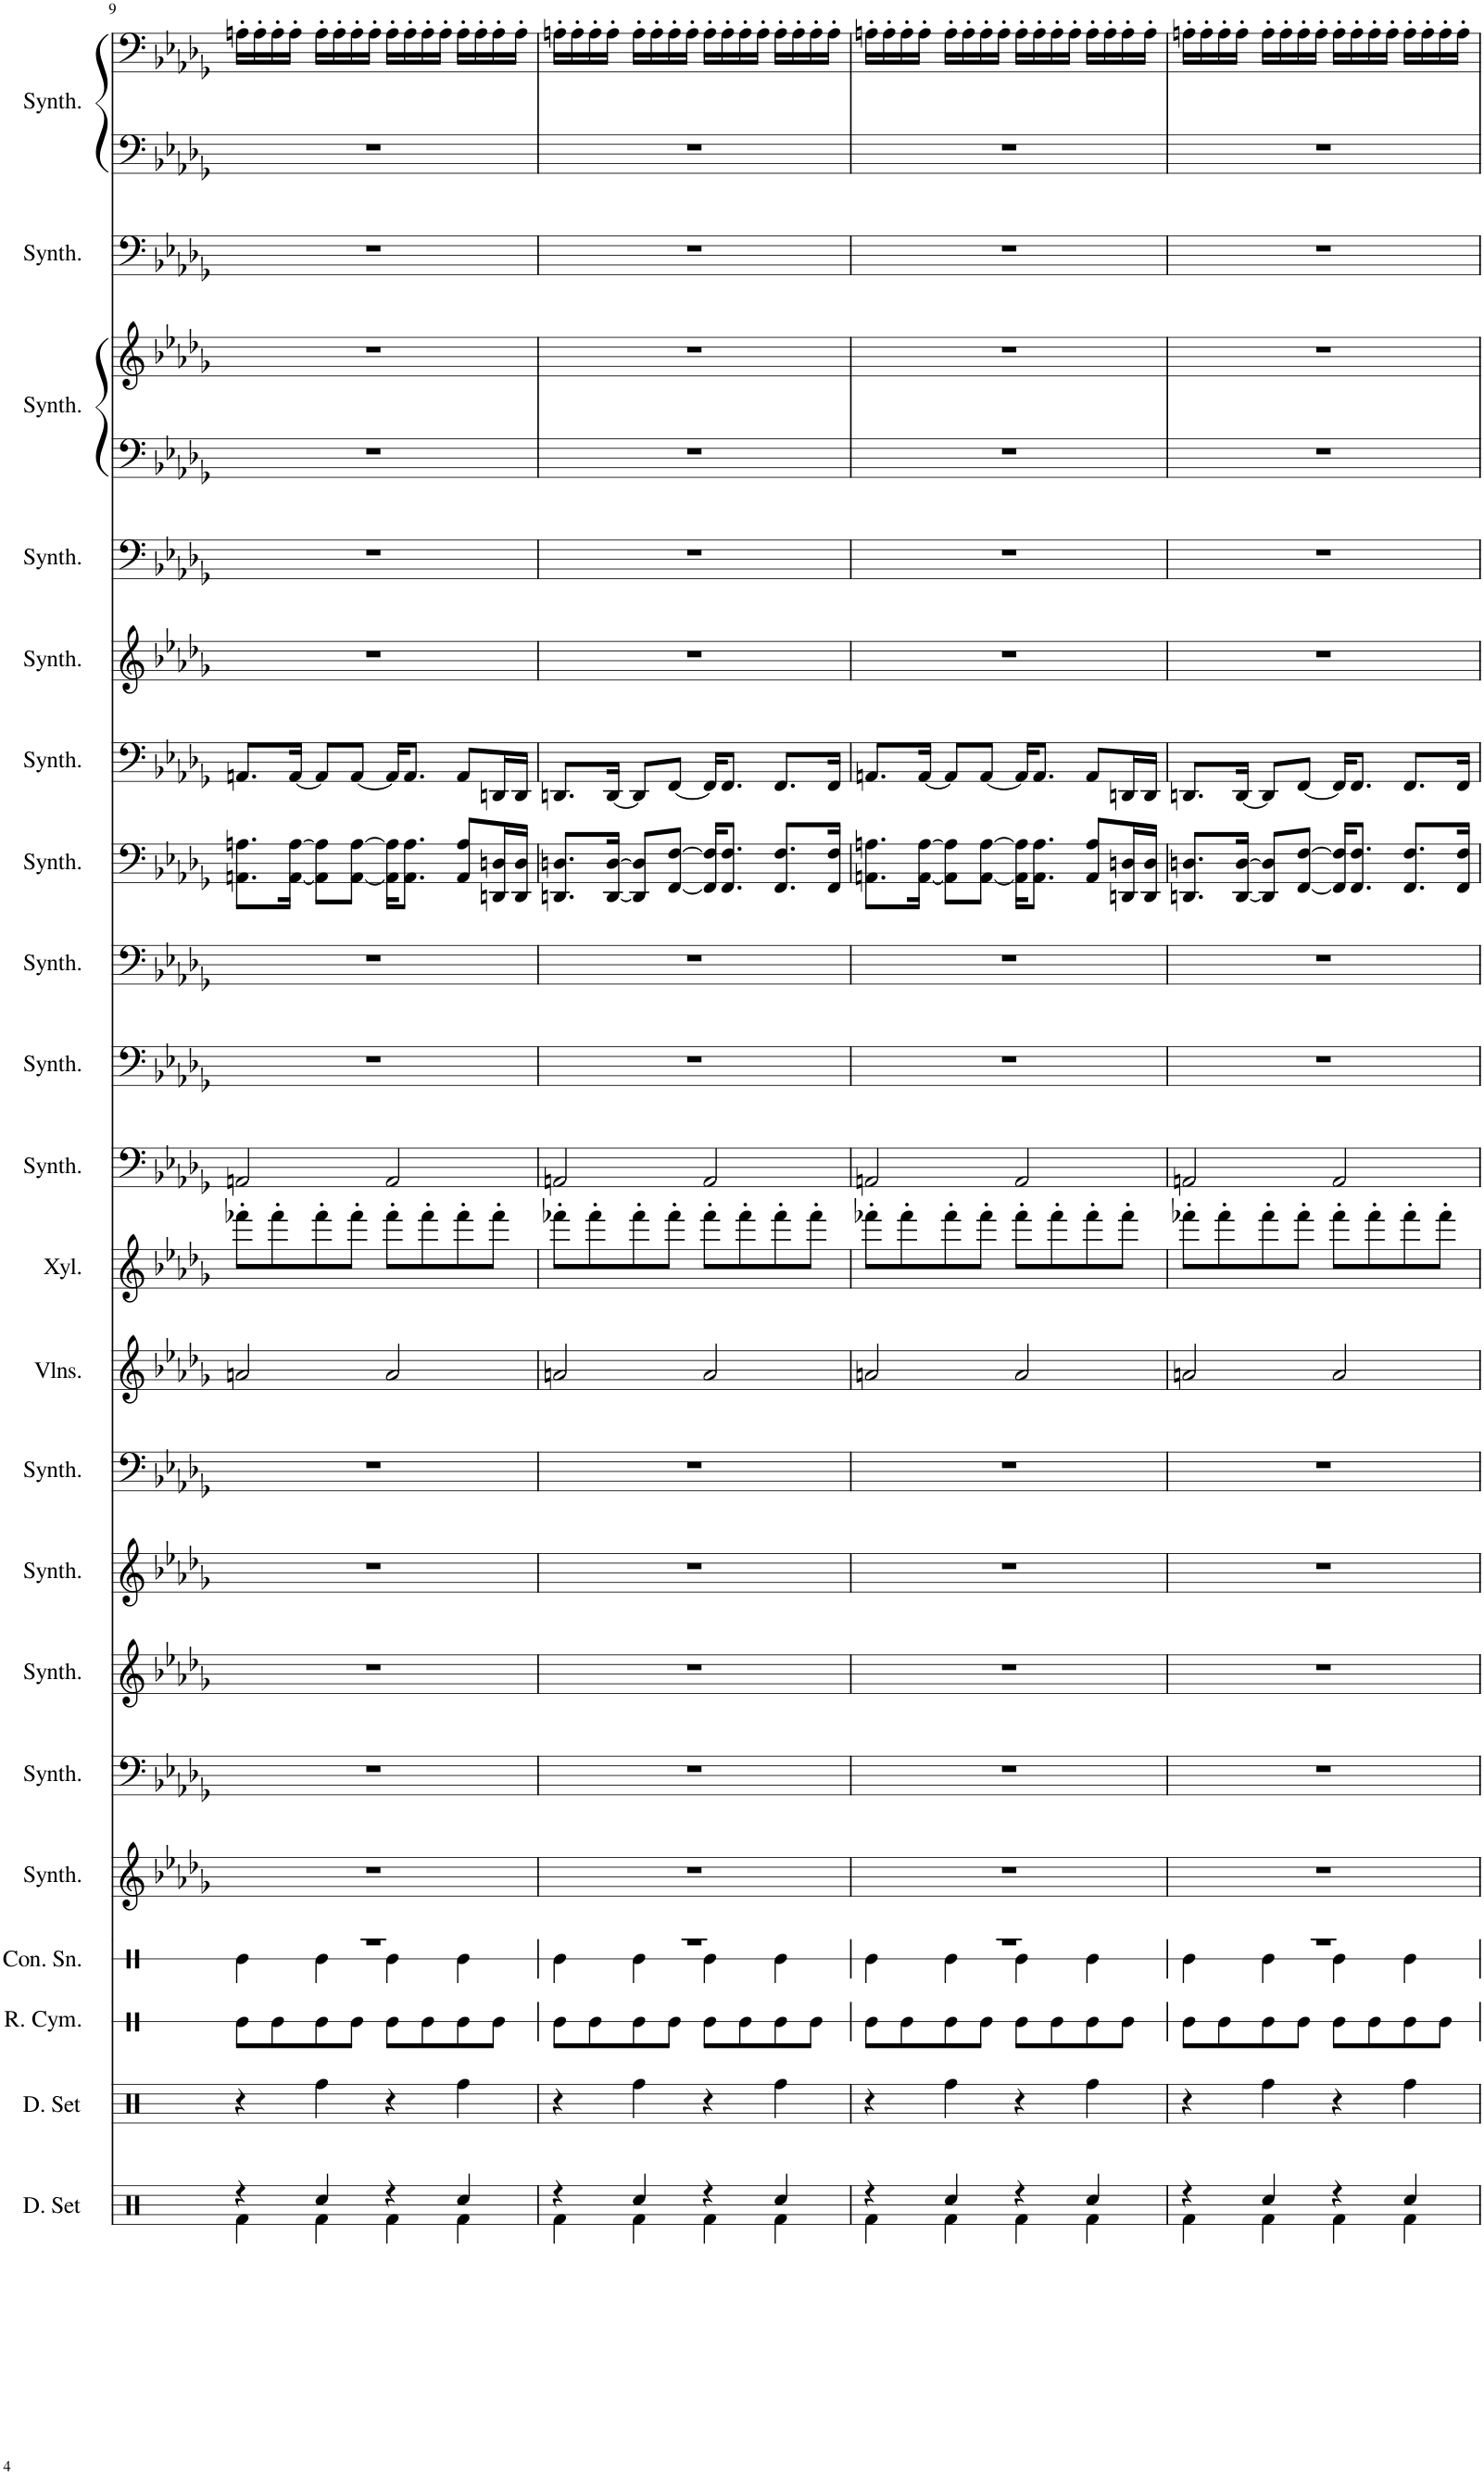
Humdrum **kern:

**kern	**kern	**kern	**kern	**kern	**kern	**kern	**kern	**kern	**kern	**kern	**kern	**kern	**kern	**kern	**kern	**kern	**kern	**kern	**kern	**kern	**kern	**kern
*part21	*part20	*part19	*part18	*part17	*part16	*part15	*part14	*part13	*part12	*part11	*part10	*part9	*part8	*part7	*part6	*part5	*part4	*part3	*part3	*part2	*part1	*part1
*staff23	*staff22	*staff21	*staff20	*staff19	*staff18	*staff17	*staff16	*staff15	*staff14	*staff13	*staff12	*staff11	*staff10	*staff9	*staff8	*staff7	*staff6	*staff5	*staff4	*staff3	*staff2	*staff1
*I"Drumset	*I"Drumset	*I"Ride Cymbal	*I"Concert Snare Drum	*I"Square Synthesizer	*I"Brass Synthesizer	*I"Saw Synthesizer	*I"Effect Synthesizer	*I"Effect Synthesizer	*I"Violins	*I"Xylophone	*I"Saw Synthesizer	*I"Pad Synthesizer	*I"Bass Synthesizer	*I"Effect Synthesizer	*I"Bass Synthesizer	*I"Saw Synthesizer	*I"Square Synthesizer	*I"Pad Synthesizer	*	*I"Effect Synthesizer	*I"Saw Synthesizer	*
*I'D. Set	*I'D. Set	*I'R. Cym.	*I'Con. Sn.	*I'Synth.	*I'Synth.	*I'Synth.	*I'Synth.	*I'Synth.	*I'Vlns.	*I'Xyl.	*I'Synth.	*I'Synth.	*I'Synth.	*I'Synth.	*I'Synth.	*I'Synth.	*I'Synth.	*I'Synth.	*	*I'Synth.	*I'Synth.	*
!!LO:PB:g=z
*clefX	*clefX	*clefX	*clefX	*clefG2	*clefF4	*clefG2	*clefG2	*clefF4	*clefG2	*clefG2	*clefF4	*clefF4	*clefF4	*clefF4	*clefF4	*clefG2	*clefF4	*clefF4	*clefG2	*clefF4	*clefF4	*clefF4
*	*	*	*	*	*	*	*	*	*	*Trd-7c-12	*	*	*	*	*	*	*	*	*	*	*	*
*k[]	*k[]	*k[]	*k[]	*k[b-e-a-d-g-]	*k[b-e-a-d-g-]	*k[b-e-a-d-g-]	*k[b-e-a-d-g-]	*k[b-e-a-d-g-]	*k[b-e-a-d-g-]	*k[b-e-a-d-g-]	*k[b-e-a-d-g-]	*k[b-e-a-d-g-]	*k[b-e-a-d-g-]	*k[b-e-a-d-g-]	*k[b-e-a-d-g-]	*k[b-e-a-d-g-]	*k[b-e-a-d-g-]	*k[b-e-a-d-g-]	*k[b-e-a-d-g-]	*k[b-e-a-d-g-]	*k[b-e-a-d-g-]	*k[b-e-a-d-g-]
*M4/4	*M4/4	*M4/4	*M4/4	*M4/4	*M4/4	*M4/4	*M4/4	*M4/4	*M4/4	*M4/4	*M4/4	*M4/4	*M4/4	*M4/4	*M4/4	*M4/4	*M4/4	*M4/4	*M4/4	*M4/4	*M4/4	*M4/4
=9	=9	=9	=9	=9	=9	=9	=9	=9	=9	=9	=9	=9	=9	=9	=9	=9	=9	=9	=9	=9	=9	=9
*^	*	*	*^	*	*	*	*	*	*	*	*	*	*	*	*	*	*	*	*	*	*	*
4r	4Rf\	4r	8Re\L	1r	4Re\	1r	1r	1r	1r	1r	2an/	8fff-X'\L	2AAn/	1r	1r	8.AAn\ 8.An\L	8.AAn/L	1r	1r	1r	1r	1r	1r	16An'\LL
.	.	.	.	.	.	.	.	.	.	.	.	.	.	.	.	.	.	.	.	.	.	.	.	16A'\
.	.	.	8Re\	.	.	.	.	.	.	.	.	8fff-'\	.	.	.	.	.	.	.	.	.	.	.	16A'\
.	.	.	.	.	.	.	.	.	.	.	.	.	.	.	.	[16AA\ [16A\Jk	[16AA/Jk	.	.	.	.	.	.	16A'\JJ
4Rcc/	4Rf\	4Rff\	8Re\	.	4Re\	.	.	.	.	.	.	8fff-'\	.	.	.	8AA\] 8A\]L	8AA/L]	.	.	.	.	.	.	16A'\LL
.	.	.	.	.	.	.	.	.	.	.	.	.	.	.	.	.	.	.	.	.	.	.	.	16A'\
.	.	.	8Re\J	.	.	.	.	.	.	.	.	8fff-'\J	.	.	.	[8AA\ [8A\J	[8AA/J	.	.	.	.	.	.	16A'\
.	.	.	.	.	.	.	.	.	.	.	.	.	.	.	.	.	.	.	.	.	.	.	.	16A'\JJ
4r	4Rf\	4r	8Re\L	.	4Re\	.	.	.	.	.	2a/	8fff-'\L	2AA/	.	.	16AA\] 16A\]KL	16AA/KL]	.	.	.	.	.	.	16A'\LL
.	.	.	.	.	.	.	.	.	.	.	.	.	.	.	.	8.AA\ 8.A\J	8.AA/J	.	.	.	.	.	.	16A'\
.	.	.	8Re\	.	.	.	.	.	.	.	.	8fff-'\	.	.	.	.	.	.	.	.	.	.	.	16A'\
.	.	.	.	.	.	.	.	.	.	.	.	.	.	.	.	.	.	.	.	.	.	.	.	16A'\JJ
4Rcc/	4Rf\	4Rff\	8Re\	.	4Re\	.	.	.	.	.	.	8fff-'\	.	.	.	8AA/ 8A/L	8AA/L	.	.	.	.	.	.	16A'\LL
.	.	.	.	.	.	.	.	.	.	.	.	.	.	.	.	.	.	.	.	.	.	.	.	16A'\
.	.	.	8Re\J	.	.	.	.	.	.	.	.	8fff-'\J	.	.	.	16DDn/ 16Dn/L	16DDn/L	.	.	.	.	.	.	16A'\
.	.	.	.	.	.	.	.	.	.	.	.	.	.	.	.	16DD/ 16D/JJ	16DD/JJ	.	.	.	.	.	.	16A'\JJ
=10	=10	=10	=10	=10	=10	=10	=10	=10	=10	=10	=10	=10	=10	=10	=10	=10	=10	=10	=10	=10	=10	=10	=10	=10
4r	4Rf\	4r	8Re\L	1r	4Re\	1r	1r	1r	1r	1r	2an/	8fff-X'\L	2AAn/	1r	1r	8.DDn/ 8.Dn/L	8.DDn/L	1r	1r	1r	1r	1r	1r	16An'\LL
.	.	.	.	.	.	.	.	.	.	.	.	.	.	.	.	.	.	.	.	.	.	.	.	16A'\
.	.	.	8Re\	.	.	.	.	.	.	.	.	8fff-'\	.	.	.	.	.	.	.	.	.	.	.	16A'\
.	.	.	.	.	.	.	.	.	.	.	.	.	.	.	.	[16DD/ [16D/Jk	[16DD/Jk	.	.	.	.	.	.	16A'\JJ
4Rcc/	4Rf\	4Rff\	8Re\	.	4Re\	.	.	.	.	.	.	8fff-'\	.	.	.	8DD/] 8D/]L	8DD/L]	.	.	.	.	.	.	16A'\LL
.	.	.	.	.	.	.	.	.	.	.	.	.	.	.	.	.	.	.	.	.	.	.	.	16A'\
.	.	.	8Re\J	.	.	.	.	.	.	.	.	8fff-'\J	.	.	.	[8FF/ [8F/J	[8FF/J	.	.	.	.	.	.	16A'\
.	.	.	.	.	.	.	.	.	.	.	.	.	.	.	.	.	.	.	.	.	.	.	.	16A'\JJ
4r	4Rf\	4r	8Re\L	.	4Re\	.	.	.	.	.	2a/	8fff-'\L	2AA/	.	.	16FF/] 16F/]KL	16FF/KL]	.	.	.	.	.	.	16A'\LL
.	.	.	.	.	.	.	.	.	.	.	.	.	.	.	.	8.FF/ 8.F/J	8.FF/J	.	.	.	.	.	.	16A'\
.	.	.	8Re\	.	.	.	.	.	.	.	.	8fff-'\	.	.	.	.	.	.	.	.	.	.	.	16A'\
.	.	.	.	.	.	.	.	.	.	.	.	.	.	.	.	.	.	.	.	.	.	.	.	16A'\JJ
4Rcc/	4Rf\	4Rff\	8Re\	.	4Re\	.	.	.	.	.	.	8fff-'\	.	.	.	8.FF/ 8.F/L	8.FF/L	.	.	.	.	.	.	16A'\LL
.	.	.	.	.	.	.	.	.	.	.	.	.	.	.	.	.	.	.	.	.	.	.	.	16A'\
.	.	.	8Re\J	.	.	.	.	.	.	.	.	8fff-'\J	.	.	.	.	.	.	.	.	.	.	.	16A'\
.	.	.	.	.	.	.	.	.	.	.	.	.	.	.	.	16FF/ 16F/Jk	16FF/Jk	.	.	.	.	.	.	16A'\JJ
=11	=11	=11	=11	=11	=11	=11	=11	=11	=11	=11	=11	=11	=11	=11	=11	=11	=11	=11	=11	=11	=11	=11	=11	=11
4r	4Rf\	4r	8Re\L	1r	4Re\	1r	1r	1r	1r	1r	2an/	8fff-X'\L	2AAn/	1r	1r	8.AAn\ 8.An\L	8.AAn/L	1r	1r	1r	1r	1r	1r	16An'\LL
.	.	.	.	.	.	.	.	.	.	.	.	.	.	.	.	.	.	.	.	.	.	.	.	16A'\
.	.	.	8Re\	.	.	.	.	.	.	.	.	8fff-'\	.	.	.	.	.	.	.	.	.	.	.	16A'\
.	.	.	.	.	.	.	.	.	.	.	.	.	.	.	.	[16AA\ [16A\Jk	[16AA/Jk	.	.	.	.	.	.	16A'\JJ
4Rcc/	4Rf\	4Rff\	8Re\	.	4Re\	.	.	.	.	.	.	8fff-'\	.	.	.	8AA\] 8A\]L	8AA/L]	.	.	.	.	.	.	16A'\LL
.	.	.	.	.	.	.	.	.	.	.	.	.	.	.	.	.	.	.	.	.	.	.	.	16A'\
.	.	.	8Re\J	.	.	.	.	.	.	.	.	8fff-'\J	.	.	.	[8AA\ [8A\J	[8AA/J	.	.	.	.	.	.	16A'\
.	.	.	.	.	.	.	.	.	.	.	.	.	.	.	.	.	.	.	.	.	.	.	.	16A'\JJ
4r	4Rf\	4r	8Re\L	.	4Re\	.	.	.	.	.	2a/	8fff-'\L	2AA/	.	.	16AA\] 16A\]KL	16AA/KL]	.	.	.	.	.	.	16A'\LL
.	.	.	.	.	.	.	.	.	.	.	.	.	.	.	.	8.AA\ 8.A\J	8.AA/J	.	.	.	.	.	.	16A'\
.	.	.	8Re\	.	.	.	.	.	.	.	.	8fff-'\	.	.	.	.	.	.	.	.	.	.	.	16A'\
.	.	.	.	.	.	.	.	.	.	.	.	.	.	.	.	.	.	.	.	.	.	.	.	16A'\JJ
4Rcc/	4Rf\	4Rff\	8Re\	.	4Re\	.	.	.	.	.	.	8fff-'\	.	.	.	8AA/ 8A/L	8AA/L	.	.	.	.	.	.	16A'\LL
.	.	.	.	.	.	.	.	.	.	.	.	.	.	.	.	.	.	.	.	.	.	.	.	16A'\
.	.	.	8Re\J	.	.	.	.	.	.	.	.	8fff-'\J	.	.	.	16DDn/ 16Dn/L	16DDn/L	.	.	.	.	.	.	16A'\
.	.	.	.	.	.	.	.	.	.	.	.	.	.	.	.	16DD/ 16D/JJ	16DD/JJ	.	.	.	.	.	.	16A'\JJ
=12	=12	=12	=12	=12	=12	=12	=12	=12	=12	=12	=12	=12	=12	=12	=12	=12	=12	=12	=12	=12	=12	=12	=12	=12
4r	4Rf\	4r	8Re\L	1r	4Re\	1r	1r	1r	1r	1r	2an/	8fff-X'\L	2AAn/	1r	1r	8.DDn/ 8.Dn/L	8.DDn/L	1r	1r	1r	1r	1r	1r	16An'\LL
.	.	.	.	.	.	.	.	.	.	.	.	.	.	.	.	.	.	.	.	.	.	.	.	16A'\
.	.	.	8Re\	.	.	.	.	.	.	.	.	8fff-'\	.	.	.	.	.	.	.	.	.	.	.	16A'\
.	.	.	.	.	.	.	.	.	.	.	.	.	.	.	.	[16DD/ [16D/Jk	[16DD/Jk	.	.	.	.	.	.	16A'\JJ
4Rcc/	4Rf\	4Rff\	8Re\	.	4Re\	.	.	.	.	.	.	8fff-'\	.	.	.	8DD/] 8D/]L	8DD/L]	.	.	.	.	.	.	16A'\LL
.	.	.	.	.	.	.	.	.	.	.	.	.	.	.	.	.	.	.	.	.	.	.	.	16A'\
.	.	.	8Re\J	.	.	.	.	.	.	.	.	8fff-'\J	.	.	.	[8FF/ [8F/J	[8FF/J	.	.	.	.	.	.	16A'\
.	.	.	.	.	.	.	.	.	.	.	.	.	.	.	.	.	.	.	.	.	.	.	.	16A'\JJ
4r	4Rf\	4r	8Re\L	.	4Re\	.	.	.	.	.	2a/	8fff-'\L	2AA/	.	.	16FF/] 16F/]KL	16FF/KL]	.	.	.	.	.	.	16A'\LL
.	.	.	.	.	.	.	.	.	.	.	.	.	.	.	.	8.FF/ 8.F/J	8.FF/J	.	.	.	.	.	.	16A'\
.	.	.	8Re\	.	.	.	.	.	.	.	.	8fff-'\	.	.	.	.	.	.	.	.	.	.	.	16A'\
.	.	.	.	.	.	.	.	.	.	.	.	.	.	.	.	.	.	.	.	.	.	.	.	16A'\JJ
4Rcc/	4Rf\	4Rff\	8Re\	.	4Re\	.	.	.	.	.	.	8fff-'\	.	.	.	8.FF/ 8.F/L	8.FF/L	.	.	.	.	.	.	16A'\LL
.	.	.	.	.	.	.	.	.	.	.	.	.	.	.	.	.	.	.	.	.	.	.	.	16A'\
.	.	.	8Re\J	.	.	.	.	.	.	.	.	8fff-'\J	.	.	.	.	.	.	.	.	.	.	.	16A'\
.	.	.	.	.	.	.	.	.	.	.	.	.	.	.	.	16FF/ 16F/Jk	16FF/Jk	.	.	.	.	.	.	16A'\JJ
*v	*v	*	*	*v	*v	*	*	*	*	*	*	*	*	*	*	*	*	*	*	*	*	*	*	*
=	=	=	=	=	=	=	=	=	=	=	=	=	=	=	=	=	=	=	=	=	=	=
*-	*-	*-	*-	*-	*-	*-	*-	*-	*-	*-	*-	*-	*-	*-	*-	*-	*-	*-	*-	*-	*-	*-
